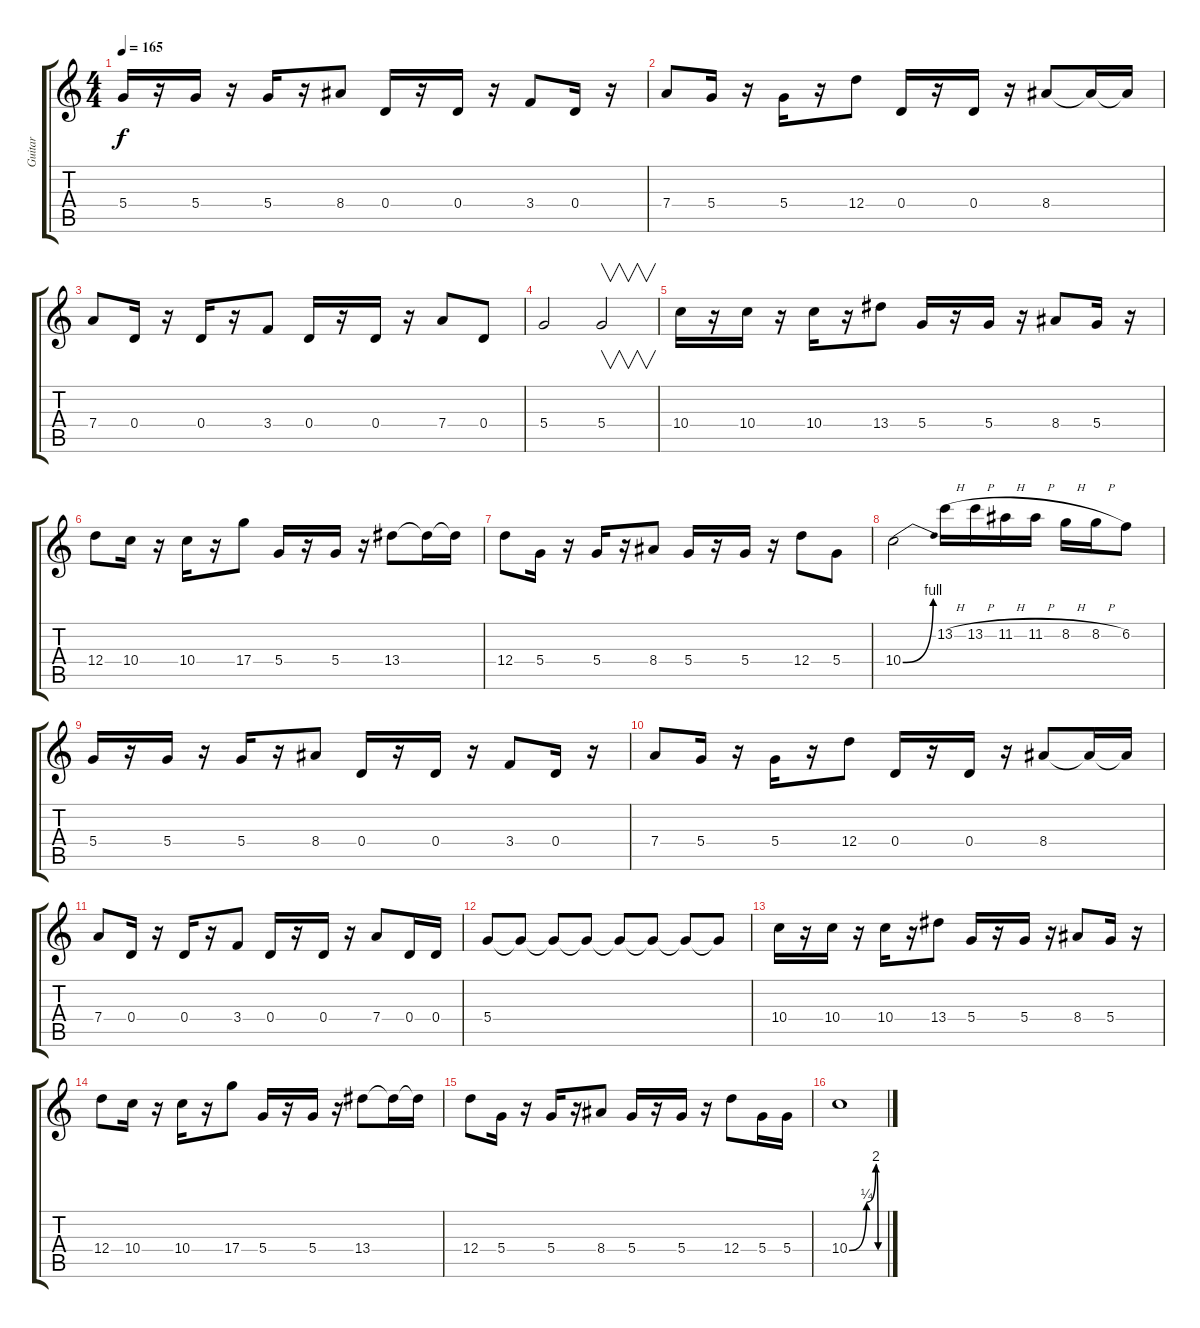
\track ("Guitar" "Guitar") {instrument distortionguitar}
\staff {score tabs}
\tuning (E4 B3 G3 D3 A2 E2) {hide}
\ts (4 4)
\tempo 165
\clef g2
\ks c
5.4.16{dy f} r.16 5.4.16 r.16 5.4.16 r.16 8.4.8 0.4.16 r.16 0.4.16 r.16 3.4.8 0.4.16 r.16 |
7.4.8 5.4.16 r.16 5.4.16 r.16 12.4.8 0.4.16 r.16 0.4.16 r.16 8.4.8 8.4{t}.16 8.4{t}.16 |
7.4.8 0.4.16 r.16 0.4.16 r.16 3.4.8 0.4.16 r.16 0.4.16 r.16 7.4.8 0.4.8 |
5.4.2 5.4.2{v} |
10.4.16 r.16 10.4.16 r.16 10.4.16 r.16 13.4.8 5.4.16 r.16 5.4.16 r.16 8.4.8 5.4.16 r.16 |
12.4.8 10.4.16 r.16 10.4.16 r.16 17.4.8 5.4.16 r.16 5.4.16 r.16 13.4.8 13.4{t}.16 13.4{t}.16 |
12.4.8 5.4.16 r.16 5.4.16 r.16 8.4.8 5.4.16 r.16 5.4.16 r.16 12.4.8 5.4.8 |
10.4{be (bend 0 0 60 4)}.2 13.2{h}.16 13.2{h}.16 11.2{h}.16 11.2{h}.16 8.2{h}.16 8.2{h}.16 6.2.8 |
5.4.16 r.16 5.4.16 r.16 5.4.16 r.16 8.4.8 0.4.16 r.16 0.4.16 r.16 3.4.8 0.4.16 r.16 |
7.4.8 5.4.16 r.16 5.4.16 r.16 12.4.8 0.4.16 r.16 0.4.16 r.16 8.4.8 8.4{t}.16 8.4{t}.16 |
7.4.8 0.4.16 r.16 0.4.16 r.16 3.4.8 0.4.16 r.16 0.4.16 r.16 7.4.8 0.4.16 0.4.16 |
5.4.8{balance 0} 5.4{t}.8{balance 16} 5.4{t}.8{balance 0} 5.4{t}.8{balance 13} 5.4{t}.8{balance 4} 5.4{t}.8{balance 11} 5.4{t}.8{balance 6} 5.4{t}.8{balance 10} |
10.4.16{balance 8} r.16 10.4.16 r.16 10.4.16 r.16 13.4.8 5.4.16 r.16 5.4.16 r.16 8.4.8 5.4.16 r.16 |
12.4.8 10.4.16 r.16 10.4.16 r.16 17.4.8 5.4.16 r.16 5.4.16 r.16 13.4.8 13.4{t}.16 13.4{t}.16 |
12.4.8 5.4.16 r.16 5.4.16 r.16 8.4.8 5.4.16 r.16 5.4.16 r.16 12.4.8 5.4.16 5.4.16 |
10.4{be (custom 0 0 30 1 46 8 50 0 60 0)}.1
